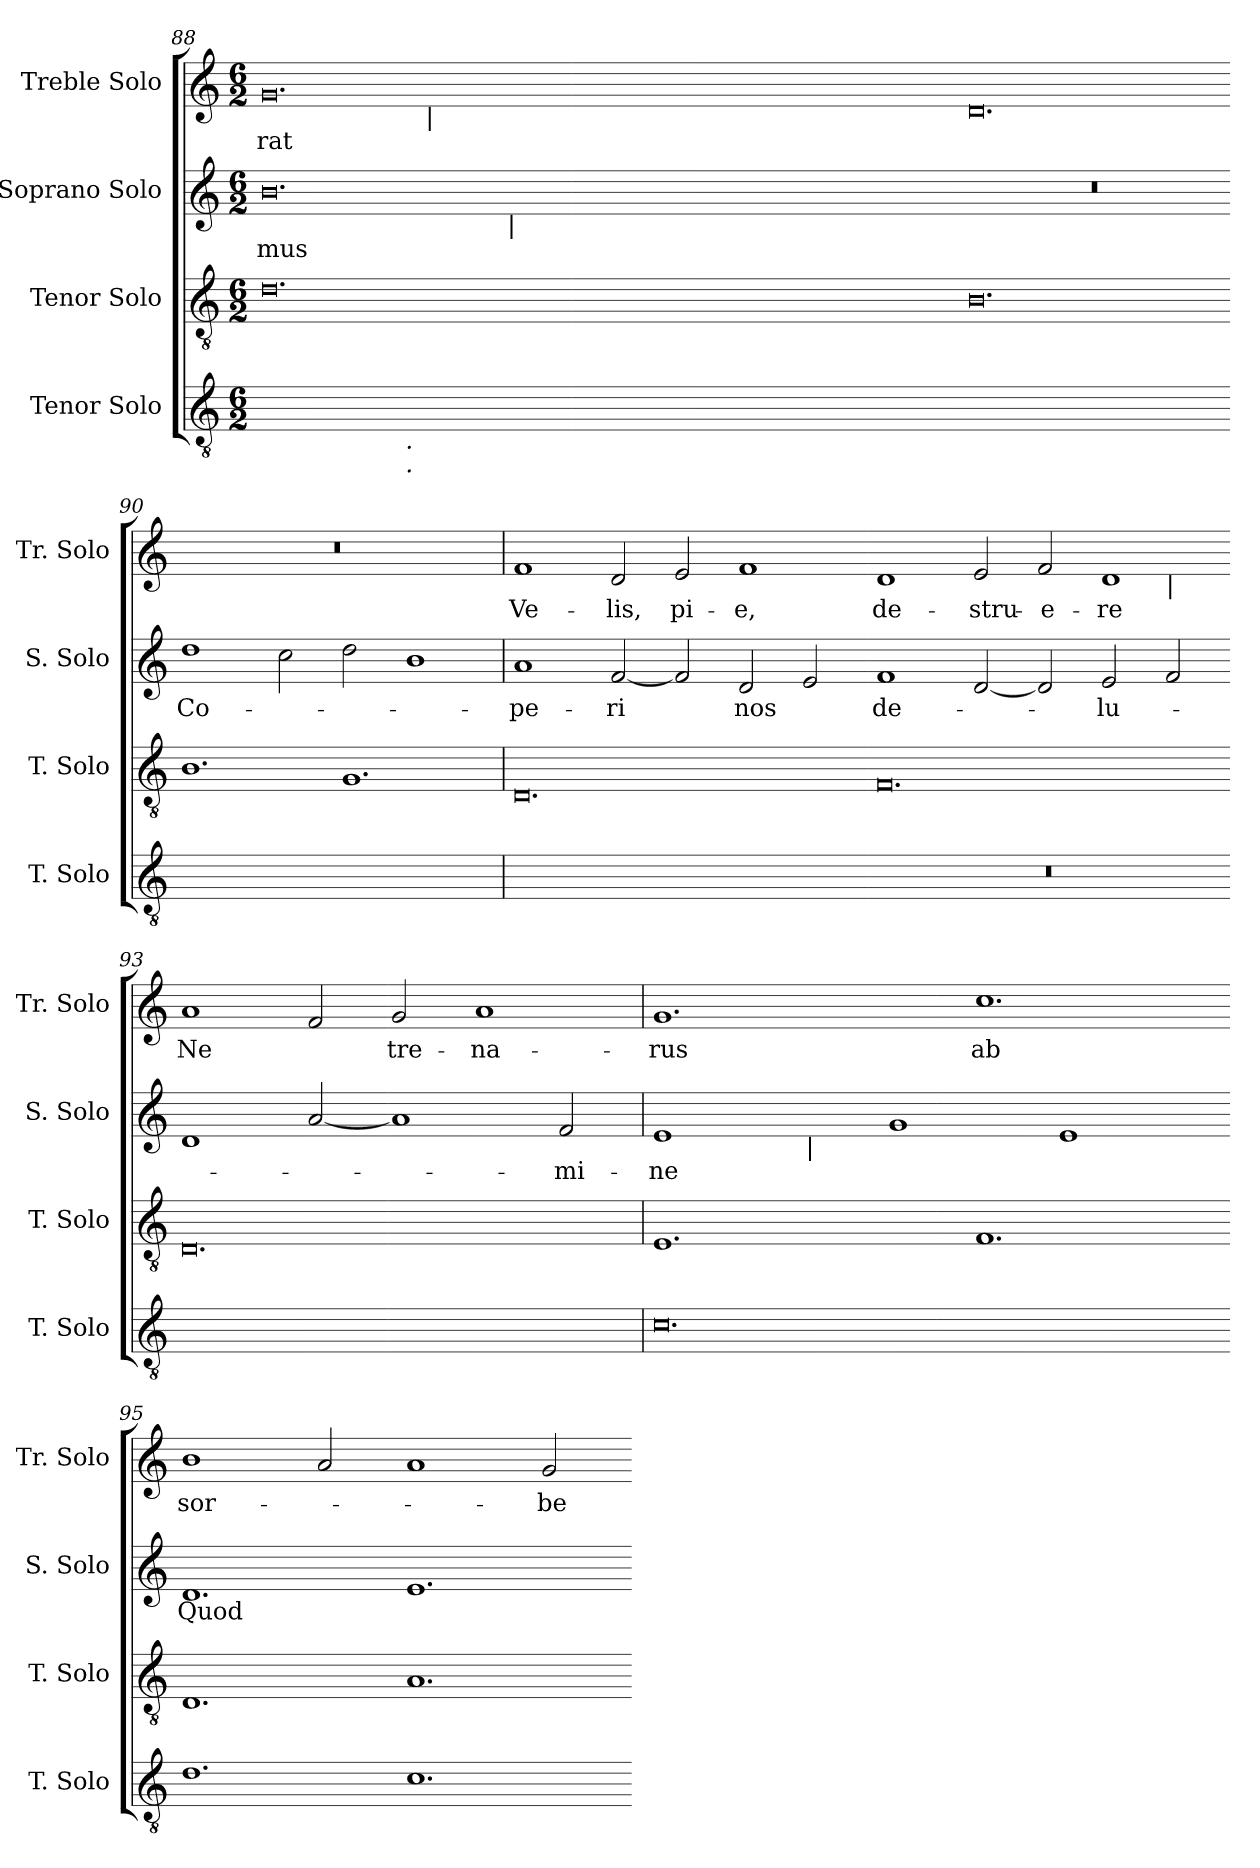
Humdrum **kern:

**kern	**kern	**kern	**text	**kern	**text
*part4	*part3	*part2	*part2	*part1	*part1
*staff4	*staff3	*staff2	*staff2	*staff1	*staff1
*I"Tenor Solo	*I"Tenor Solo	*I"Soprano Solo	*	*I"Treble Solo	*
*I'T. Solo	*I'T. Solo	*I'S. Solo	*	*I'Tr. Solo	*
*clefGv2	*clefGv2	*clefG2	*	*clefG2	*
*ITrd7c12	*ITrd7c12	*	*	*	*
*k[]	*k[]	*k[]	*	*k[]	*
*C:	*C:	*C:	*	*C:	*
*M6/2	*M6/2	*M6/2	*	*M6/2	*
=88	=88	=88	=88	=88	=88
!	!	!	!LO:LY:b:color=#000000	!	!
!	!	!	!	!	!LO:LY:b:color=#000000
*^	*	*^	*	*^	*
[<0.GGiyy	2ryy	0.Di	0.bi	2ryy	-mus	0.gi	2ryy	-rat
.	16ryy	.	.	4ryy	.	.	8ryy	.
.	32ryy	.	.	.	.	.	.	.
.	64ryy	.	.	.	.	.	.	.
.	512ryy	.	.	.	.	.	.	.
!	!LO:TX:b:i:t=.	!	!	!	!	!	!	!
!	!LO:TX:b:i:t=.	!	!	!	!	!	!	!
.	1ryy	.	.	.	.	.	.	.
.	.	.	.	.	.	.	128...ryy	.
!	!	!	!	!	!	!	!LO:TX:b:i:t=|	!
.	.	.	.	.	.	.	1ryy	.
.	.	.	.	16ryy	.	.	.	.
.	.	.	.	64ryy	.	.	.	.
.	.	.	.	128...ryy	.	.	.	.
!	!	!	!	!LO:TX:b:i:t=|	!	!	!	!
.	.	.	.	1ryy	.	.	.	.
.	1ryy	.	.	.	.	.	.	.
.	.	.	.	.	.	.	1ryy	.
.	.	.	.	1ryy	.	.	.	.
.	4ryy	.	.	.	.	.	.	.
.	.	.	.	.	.	.	4ryy	.
.	.	.	.	8ryy	.	.	.	.
.	8ryy	.	.	.	.	.	.	.
.	.	.	.	.	.	.	16ryy	.
.	.	.	.	.	.	.	32ryy	.
.	.	.	.	32ryy	.	.	.	.
.	.	.	.	.	.	.	64ryy	.
.	128..ryy	.	.	.	.	.	.	.
.	.	.	.	1024ryy	.	.	1024ryy	.
=89-	=89-	=89-	=89-	=89-	=89-	=89-	=89-	=89-
!	!	!	!LO:N:vis=1	!	!	!	!	!
*	*	*	*v	*v	*	*	*	*
*v	*v	*	*	*	*v	*v	*
0.GGiyy_<	0.BBi	0.r	.	0.di	.
=90-	=90-	=90-	=90-	=90-	=90-
!	!	!	!LO:LY:b:color=#000000	!LO:N:vis=1	!
0.GGiyy]	1.BBi	1ddi	Co-	0.r	.
.	.	2cci\	.	.	.
.	1.GGi	2ddi\	.	.	.
.	.	1bi	.	.	.
!!LO:LB:g=z
=91	=91	=91	=91	=91	=91
!LO:N:vis=1	!	!	!	!	!
!	!	!	!LO:LY:b:color=#000000	!	!
!	!	!	!	!	!LO:LY:b:color=#000000
0.ryy	0.DDi	1ai	-pe-	1fi	Ve-
!	!	!	!LO:LY:b:color=#000000	!	!
!	!	!	!	!	!LO:LY:b:color=#000000
.	.	[<2fi/	-ri	2di/	-lis,
!	!	!	!	!	!LO:LY:b:color=#000000
.	.	2fi/]	.	2ei/	pi-
!	!	!	!LO:LY:b:color=#000000	!	!
!	!	!	!	!	!LO:LY:b:color=#000000
.	.	2di/	nos	1fi	-e,
.	.	2ei/	.	.	.
=92-	=92-	=92-	=92-	=92-	=92-
!LO:N:vis=1	!	!	!	!	!
!	!	!	!LO:LY:b:color=#000000	!	!
!	!	!	!	!	!LO:LY:b:color=#000000
*	*	*	*	*^	*
0.r	0.FFi	1fi	de-	1di	1ryy	de-
!	!	!	!	!	!	!LO:LY:b:color=#000000
.	.	[<2di/	.	2ei/	1.ryy	-stru-
!	!	!	!	!	!	!LO:LY:b:color=#000000
.	.	2di/]	.	2fi/	.	-e-
!	!	!	!LO:LY:b:color=#000000	!	!	!
!	!	!	!	!	!	!LO:LY:b:color=#000000
.	.	2ei/	-lu-	1di	.	-re
!	!	!	!	!	!LO:TX:b:i:t=|	!
.	.	2fi/	.	.	2ryy	.
=93-	=93-	=93-	=93-	=93-	=93-	=93-
!LO:N:vis=1	!	!	!	!	!	!
*	*	*	*	*v	*v	*
*	*	*	*	*^	*
!	!	!	!	!	!	!LO:LY:b:color=#000000
*	*	*	*	*v	*v	*
0.ryy	0.DDi	1di	.	1ai	Ne
.	.	[<2ai/	.	2fi/	.
!	!	!	!	!	!LO:LY:b:color=#000000
.	.	1ai]	.	2gi/	tre-
!	!	!	!	!	!LO:LY:b:color=#000000
.	.	.	.	1ai	-na-
!	!	!	!LO:LY:b:color=#000000	!	!
.	.	2fi/	-mi-	.	.
=94	=94	=94	=94	=94	=94
!	!	!	!LO:LY:b:color=#000000	!	!
!	!	!	!	!	!LO:LY:b:color=#000000
*	*	*^	*	*	*
0.Ci	1.EEi	1ei	4ryy	-ne	1.gi	-rus
.	.	.	8ryy	.	.	.
.	.	.	16ryy	.	.	.
.	.	.	32ryy	.	.	.
.	.	.	64ryy	.	.	.
.	.	.	128ryy	.	.	.
.	.	.	256ryy	.	.	.
.	.	.	1024ryy	.	.	.
!	!	!	!LO:TX:b:i:t=|	!	!	!
.	.	.	1ryy	.	.	.
.	.	1gi	.	.	.	.
.	.	.	1ryy	.	.	.
!	!	!	!	!	!	!LO:LY:b:color=#000000
.	1.FFi	.	.	.	1.cci	ab
.	.	1ei	.	.	.	.
.	.	.	2ryy	.	.	.
.	.	.	512.ryy	.	.	.
*	*	*v	*v	*	*	*
=95-	=95-	=95-	=95-	=95-	=95-
*	*	*^	*	*	*
!	!	!	!	!LO:LY:b:color=#000000	!	!
*	*	*v	*v	*	*	*
*	*	*^	*	*	*
!	!	!	!	!	!	!LO:LY:b:color=#000000
*	*	*v	*v	*	*	*
1.Di	1.DDi	1.di	Quod	1bi	sor-
.	.	.	.	2ai/	.
1.Ci	1.AAi	1.ei	.	1ai	.
!	!	!	!	!	!LO:LY:b:color=#000000
.	.	.	.	2gi/	-be-
=-	=-	=-	=-	=-	=-
*-	*-	*-	*-	*-	*-
